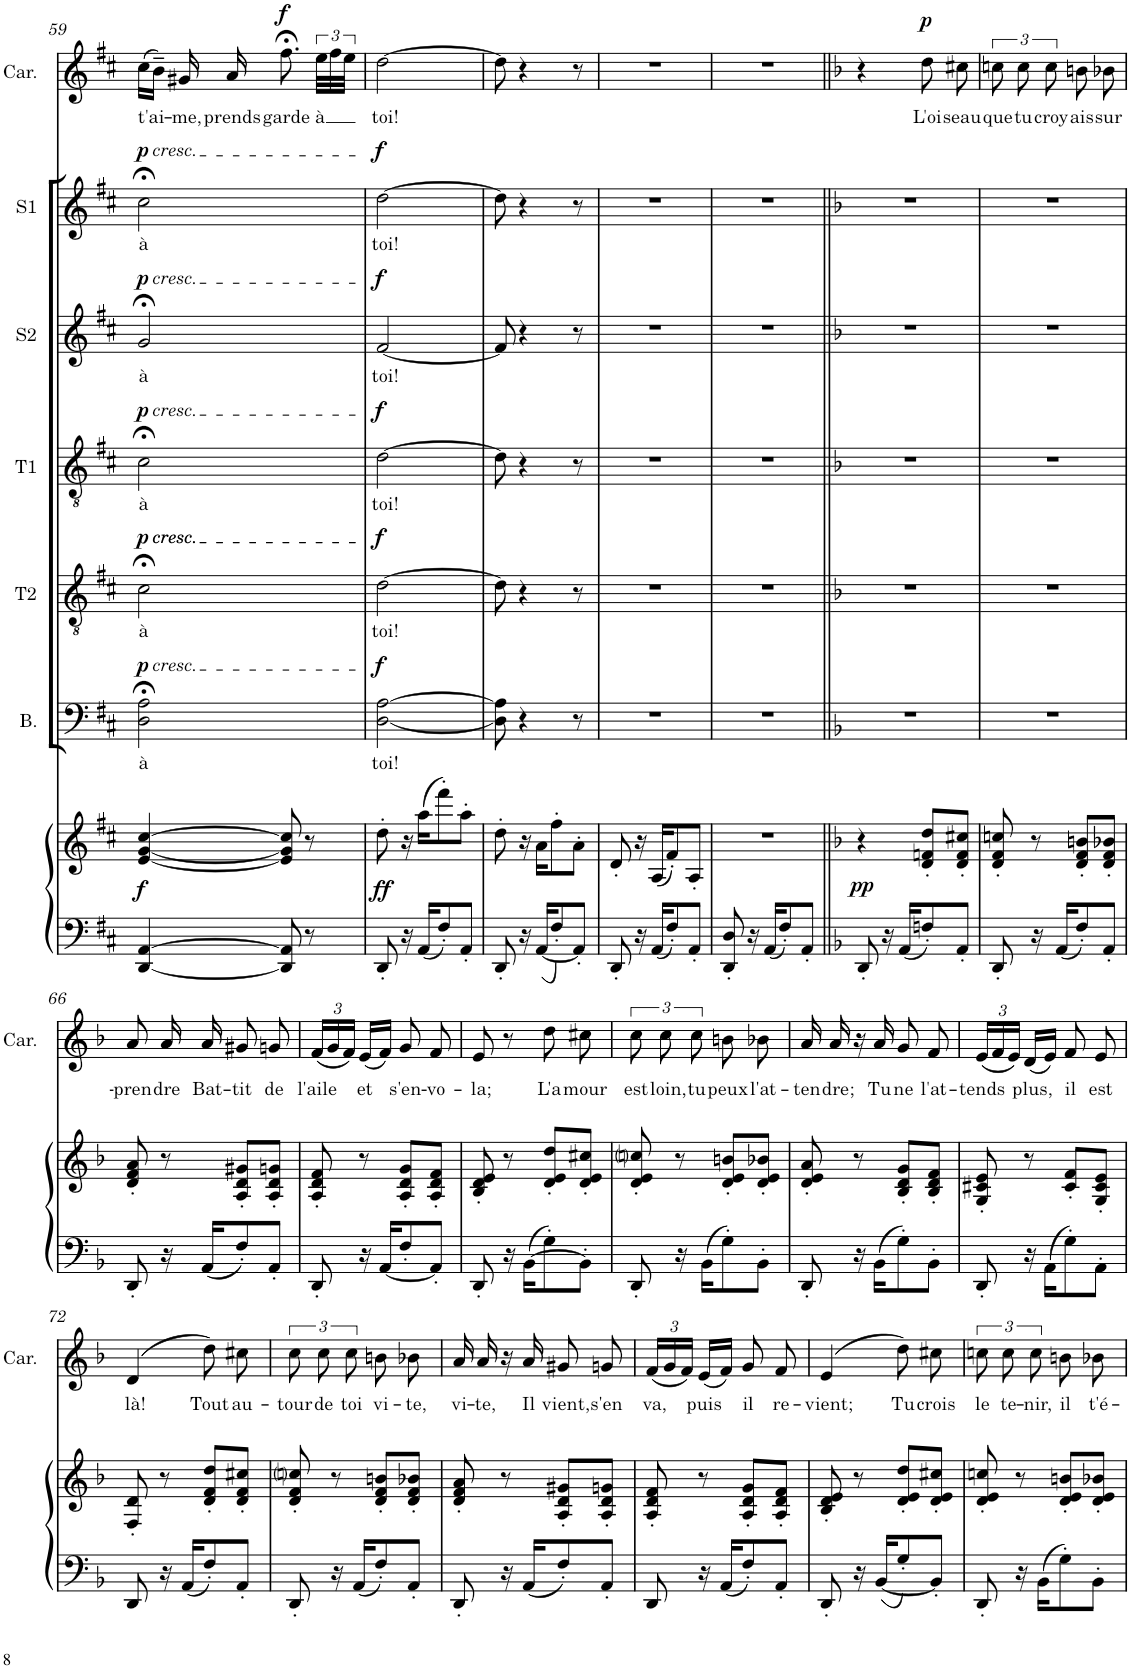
**kern	**kern	**dynam	**kern	**text	**dynam	**kern	**text	**dynam	**kern	**text	**dynam	**kern	**text	**dynam	**kern	**text	**dynam	**kern	**text	**dynam
*part7	*part7	*part7	*part6	*part6	*part6	*part5	*part5	*part5	*part4	*part4	*part4	*part3	*part3	*part3	*part2	*part2	*part2	*part1	*part1	*part1
*staff8	*staff7	*staff7/8	*staff6	*staff6	*staff6	*staff5	*staff5	*staff5	*staff4	*staff4	*staff4	*staff3	*staff3	*staff3	*staff2	*staff2	*staff2	*staff1	*staff1	*staff1
*I"Midi_1	*	*	*I"Basse	*	*	*I"Ténor 2	*	*	*I"Ténor 1	*	*	*I"Soprano 2	*	*	*I"Soprano 1	*	*	*I"Carmen	*	*
*	*	*	*I'B.	*	*	*I'T2	*	*	*I'T1	*	*	*I'S2	*	*	*I'S1	*	*	*I'Car.	*	*
!!LO:PB:g=z
*clefF4	*clefG2	*	*clefF4	*	*	*clefGv2	*	*	*clefGv2	*	*	*clefG2	*	*	*clefG2	*	*	*clefG2	*	*
*k[f#c#]	*k[f#c#]	*	*k[f#c#]	*	*	*k[f#c#]	*	*	*k[f#c#]	*	*	*k[f#c#]	*	*	*k[f#c#]	*	*	*k[f#c#]	*	*
*M2/4	*M2/4	*	*M2/4	*	*	*M2/4	*	*	*M2/4	*	*	*M2/4	*	*	*M2/4	*	*	*M2/4	*	*
=59	=59	=59	=59	=59	=59	=59	=59	=59	=59	=59	=59	=59	=59	=59	=59	=59	=59	=59	=59	=59
!	!	!	!	!	!	!	!	!	!	!	!	!	!	!	!LO:TX:a:i:t=cresc.	!	!	!	!	!
!	!	!	!	!	!	!	!	!	!	!	!	!LO:TX:a:i:t=cresc.	!	!	!	!	!	!	!	!
!	!	!	!	!	!	!	!	!	!LO:TX:a:i:t=cresc.	!	!	!	!	!	!	!	!	!	!	!
!	!	!	!	!	!	!LO:TX:a:i:t=cresc.	!	!	!	!	!	!	!	!	!	!	!	!	!	!
!	!	!	!	!	!	!LO:TX:a:i:t=cresc.	!	!	!	!	!	!	!	!	!	!	!	!	!	!
!	!	!	!LO:TX:a:i:t=cresc.	!	!	!	!	!	!	!	!	!	!	!	!	!	!	!	!	!
!	!	!LO:DY:a=2	!	!LO:LY:b	!LO:DY:a	!	!LO:LY:b	!LO:DY:a	!	!LO:LY:b	!LO:DY:a	!	!LO:LY:b	!LO:DY:a	!	!LO:LY:b	!LO:DY:a	!	!LO:LY:b	!
[4DD/ [4AA/	[4e/ [4g/ [4cc#/	f	2D\;< 2A\;<	à	p	2c#;<\	à	p	2c#;<\	à	p	2g;</	à	p	2cc#;<\	à	p	(16cc#\LL	t'ai-	.
.	.	.	.	.	.	.	.	.	.	.	.	.	.	.	.	.	.	16b~\JJ)	.	.
!	!	!	!	!	!	!	!	!	!	!	!	!	!	!	!	!	!	!	!LO:LY:b	!
.	.	.	.	.	.	.	.	.	.	.	.	.	.	.	.	.	.	16g#X/	-me,	.
!	!	!	!	!	!	!	!	!	!	!	!	!	!	!	!	!	!	!	!LO:LY:b	!
.	.	.	.	.	.	.	.	.	.	.	.	.	.	.	.	.	.	16a/	prends	.
!	!	!	!	!	!	!	!	!	!	!	!	!	!	!	!	!	!	!	!LO:LY:b	!LO:DY:a
8DD/] 8AA/]	8e/] 8g/] 8cc#/]	.	.	.	.	.	.	.	.	.	.	.	.	.	.	.	.	8.ff#;<\	garde	f
8r	8r	.	.	.	.	.	.	.	.	.	.	.	.	.	.	.	.	.	.	.
!	!	!	!	!	!	!	!	!	!	!	!	!	!	!	!	!	!	!	!LO:LY:b	!
.	.	.	.	.	.	.	.	.	.	.	.	.	.	.	.	.	.	48ee\LLL	à	.
.	.	.	.	.	.	.	.	.	.	.	.	.	.	.	.	.	.	48ff#\	.	.
.	.	.	.	.	.	.	.	.	.	.	.	.	.	.	.	.	.	48ee\JJJ	.	.
=60	=60	=60	=60	=60	=60	=60	=60	=60	=60	=60	=60	=60	=60	=60	=60	=60	=60	=60	=60	=60
!	!	!LO:DY:a=2	!	!LO:LY:b	!LO:DY:a	!	!LO:LY:b	!LO:DY:a	!	!LO:LY:b	!LO:DY:a	!	!LO:LY:b	!LO:DY:a	!	!LO:LY:b	!LO:DY:a	!	!LO:LY:b	!
8DD'/	8dd'\	ff	[2D\ [2A\	toi!	f	[2d\	toi!	f	[2d\	toi!	f	[2f#/	toi!	f	[2dd\	toi!	f	[2dd\	toi!	.
16r	16r	.	.	.	.	.	.	.	.	.	.	.	.	.	.	.	.	.	.	.
16AA/KL	(16aa\KL	.	.	.	.	.	.	.	.	.	.	.	.	.	.	.	.	.	.	.
8F#'/	8fff#'\)	.	.	.	.	.	.	.	.	.	.	.	.	.	.	.	.	.	.	.
8AA'/J	8aa'\J	.	.	.	.	.	.	.	.	.	.	.	.	.	.	.	.	.	.	.
=61	=61	=61	=61	=61	=61	=61	=61	=61	=61	=61	=61	=61	=61	=61	=61	=61	=61	=61	=61	=61
8DD'/	8dd'\	.	8D\] 8A\]	.	.	8d\]	.	.	8d\]	.	.	8f#/]	.	.	8dd\]	.	.	8dd\]	.	.
16r	16r	.	4r	.	.	4r	.	.	4r	.	.	4r	.	.	4r	.	.	4r	.	.
[16AA/KL	16a\KL	.	.	.	.	.	.	.	.	.	.	.	.	.	.	.	.	.	.	.
8F#'/	8ff#'\	.	.	.	.	.	.	.	.	.	.	.	.	.	.	.	.	.	.	.
8AA'/J]	8a'\J	.	8r	.	.	8r	.	.	8r	.	.	8r	.	.	8r	.	.	8r	.	.
=62	=62	=62	=62	=62	=62	=62	=62	=62	=62	=62	=62	=62	=62	=62	=62	=62	=62	=62	=62	=62
8DD'/	8d'/	.	2r	.	.	2r	.	.	2r	.	.	2r	.	.	2r	.	.	2r	.	.
16r	16r	.	.	.	.	.	.	.	.	.	.	.	.	.	.	.	.	.	.	.
16AA/KL	(16A/KL	.	.	.	.	.	.	.	.	.	.	.	.	.	.	.	.	.	.	.
8F#'/	8f#'/)	.	.	.	.	.	.	.	.	.	.	.	.	.	.	.	.	.	.	.
8AA'/J	8A'/J	.	.	.	.	.	.	.	.	.	.	.	.	.	.	.	.	.	.	.
=63	=63	=63	=63	=63	=63	=63	=63	=63	=63	=63	=63	=63	=63	=63	=63	=63	=63	=63	=63	=63
8DD/' 8D/'	2r	.	2r	.	.	2r	.	.	2r	.	.	2r	.	.	2r	.	.	2r	.	.
16r	.	.	.	.	.	.	.	.	.	.	.	.	.	.	.	.	.	.	.	.
16AA/KL	.	.	.	.	.	.	.	.	.	.	.	.	.	.	.	.	.	.	.	.
8F#'/	.	.	.	.	.	.	.	.	.	.	.	.	.	.	.	.	.	.	.	.
8AA'/J	.	.	.	.	.	.	.	.	.	.	.	.	.	.	.	.	.	.	.	.
=64||	=64||	=64||	=64||	=64||	=64||	=64||	=64||	=64||	=64||	=64||	=64||	=64||	=64||	=64||	=64||	=64||	=64||	=64||	=64||	=64||
*k[b-]	*k[b-]	*	*k[b-]	*	*	*k[b-]	*	*	*k[b-]	*	*	*k[b-]	*	*	*k[b-]	*	*	*k[b-]	*	*
!	!	!LO:DY:b	!	!	!	!	!	!	!	!	!	!	!	!	!	!	!	!	!	!
8DD'/	4r	pp	2r	.	.	2r	.	.	2r	.	.	2r	.	.	2r	.	.	4r	.	.
16r	.	.	.	.	.	.	.	.	.	.	.	.	.	.	.	.	.	.	.	.
16AA/KL	.	.	.	.	.	.	.	.	.	.	.	.	.	.	.	.	.	.	.	.
!	!	!	!	!	!	!	!	!	!	!	!	!	!	!	!	!	!	!	!LO:LY:b	!LO:DY:a
8Fn'/	8d/' 8fn/' 8dd/'L	.	.	.	.	.	.	.	.	.	.	.	.	.	.	.	.	8dd\	L'oi-	p
!	!	!	!	!	!	!	!	!	!	!	!	!	!	!	!	!	!	!	!LO:LY:b	!
8AA'/J	8d/' 8f/' 8cc#X/'J	.	.	.	.	.	.	.	.	.	.	.	.	.	.	.	.	8cc#X\	-seau	.
=65	=65	=65	=65	=65	=65	=65	=65	=65	=65	=65	=65	=65	=65	=65	=65	=65	=65	=65	=65	=65
!	!	!	!	!	!	!	!	!	!	!	!	!	!	!	!	!	!	!	!LO:LY:b	!
8DD'/	8d/' 8f/' 8ccn/'	.	2r	.	.	2r	.	.	2r	.	.	2r	.	.	2r	.	.	12ccn\	que	.
!	!	!	!	!	!	!	!	!	!	!	!	!	!	!	!	!	!	!	!LO:LY:b	!
.	.	.	.	.	.	.	.	.	.	.	.	.	.	.	.	.	.	12cc\	tu	.
16r	8r	.	.	.	.	.	.	.	.	.	.	.	.	.	.	.	.	.	.	.
!	!	!	!	!	!	!	!	!	!	!	!	!	!	!	!	!	!	!	!LO:LY:b	!
.	.	.	.	.	.	.	.	.	.	.	.	.	.	.	.	.	.	12cc\	croy-	.
16AA/KL	.	.	.	.	.	.	.	.	.	.	.	.	.	.	.	.	.	.	.	.
!	!	!	!	!	!	!	!	!	!	!	!	!	!	!	!	!	!	!	!LO:LY:b	!
8F'/	8d/' 8f/' 8bn/'L	.	.	.	.	.	.	.	.	.	.	.	.	.	.	.	.	8bn\	-ais	.
!	!	!	!	!	!	!	!	!	!	!	!	!	!	!	!	!	!	!	!LO:LY:b	!
8AA'/J	8d/' 8f/' 8b-X/'J	.	.	.	.	.	.	.	.	.	.	.	.	.	.	.	.	8b-X\	sur-	.
!!LO:LB:g=z
=66	=66	=66	=66	=66	=66	=66	=66	=66	=66	=66	=66	=66	=66	=66	=66	=66	=66	=66	=66	=66
!	!	!	!	!	!	!	!	!	!	!	!	!	!	!	!	!	!	!	!LO:LY:b	!
8DD'/	8d/' 8f/' 8a/'	.	2r	.	.	2r	.	.	2r	.	.	2r	.	.	2r	.	.	8a/	-pren-	.
!	!	!	!	!	!	!	!	!	!	!	!	!	!	!	!	!	!	!	!LO:LY:b	!
16r	8r	.	.	.	.	.	.	.	.	.	.	.	.	.	.	.	.	16a/	-dre	.
!	!	!	!	!	!	!	!	!	!	!	!	!	!	!	!	!	!	!	!LO:LY:b	!
16AA/KL	.	.	.	.	.	.	.	.	.	.	.	.	.	.	.	.	.	16a/	Bat-	.
!	!	!	!	!	!	!	!	!	!	!	!	!	!	!	!	!	!	!	!LO:LY:b	!
8F'/	8A/' 8d/' 8g#X/'L	.	.	.	.	.	.	.	.	.	.	.	.	.	.	.	.	8g#X/	-tit	.
!	!	!	!	!	!	!	!	!	!	!	!	!	!	!	!	!	!	!	!LO:LY:b	!
8AA'/J	8A/' 8d/' 8gn/'J	.	.	.	.	.	.	.	.	.	.	.	.	.	.	.	.	8gn/	de	.
=67	=67	=67	=67	=67	=67	=67	=67	=67	=67	=67	=67	=67	=67	=67	=67	=67	=67	=67	=67	=67
*	*	*	*	*	*	*	*	*	*	*	*	*	*	*	*	*	*	*Xbrackettup	*	*
!	!	!	!	!	!	!	!	!	!	!	!	!	!	!	!	!	!	!	!LO:LY:b	!
8DD'/	8A/' 8d/' 8f/'	.	2r	.	.	2r	.	.	2r	.	.	2r	.	.	2r	.	.	(<24f/LL	l'aile	.
.	.	.	.	.	.	.	.	.	.	.	.	.	.	.	.	.	.	24g/	.	.
.	.	.	.	.	.	.	.	.	.	.	.	.	.	.	.	.	.	24f/JJ)	.	.
!	!	!	!	!	!	!	!	!	!	!	!	!	!	!	!	!	!	!	!LO:LY:b	!
16r	8r	.	.	.	.	.	.	.	.	.	.	.	.	.	.	.	.	(<16e/LL	et	.
[16AA/KL	.	.	.	.	.	.	.	.	.	.	.	.	.	.	.	.	.	16f/JJ)	.	.
!	!	!	!	!	!	!	!	!	!	!	!	!	!	!	!	!	!	!	!LO:LY:b	!
8F'/	8A/' 8d/' 8g/'L	.	.	.	.	.	.	.	.	.	.	.	.	.	.	.	.	8g/	s'en-	.
!	!	!	!	!	!	!	!	!	!	!	!	!	!	!	!	!	!	!	!LO:LY:b	!
8AA'/J]	8A/' 8d/' 8f/'J	.	.	.	.	.	.	.	.	.	.	.	.	.	.	.	.	8f/	-vo-	.
=68	=68	=68	=68	=68	=68	=68	=68	=68	=68	=68	=68	=68	=68	=68	=68	=68	=68	=68	=68	=68
!	!	!	!	!	!	!	!	!	!	!	!	!	!	!	!	!	!	!	!LO:LY:b	!
8DD'/	8B-/' 8d/' 8e/'	.	2r	.	.	2r	.	.	2r	.	.	2r	.	.	2r	.	.	8e/	-la;	.
16r	8r	.	.	.	.	.	.	.	.	.	.	.	.	.	.	.	.	8r	.	.
[16BB-\KL	.	.	.	.	.	.	.	.	.	.	.	.	.	.	.	.	.	.	.	.
!	!	!	!	!	!	!	!	!	!	!	!	!	!	!	!	!	!	!	!LO:LY:b	!
8G'\	8d/' 8e/' 8dd/'L	.	.	.	.	.	.	.	.	.	.	.	.	.	.	.	.	8dd\	L'a-	.
!	!	!	!	!	!	!	!	!	!	!	!	!	!	!	!	!	!	!	!LO:LY:b	!
8BB-'\J]	8d/' 8e/' 8cc#X/'J	.	.	.	.	.	.	.	.	.	.	.	.	.	.	.	.	8cc#X\	-mour	.
=69	=69	=69	=69	=69	=69	=69	=69	=69	=69	=69	=69	=69	=69	=69	=69	=69	=69	=69	=69	=69
*	*	*	*	*	*	*	*	*	*	*	*	*	*	*	*	*	*	*brackettup	*	*
!	!	!	!	!	!	!	!	!	!	!	!	!	!	!	!	!	!	!	!LO:LY:b	!
8DD'/	8d/' 8e/' 8ccni/'	.	2r	.	.	2r	.	.	2r	.	.	2r	.	.	2r	.	.	12cc\	est	.
!	!	!	!	!	!	!	!	!	!	!	!	!	!	!	!	!	!	!	!LO:LY:b	!
.	.	.	.	.	.	.	.	.	.	.	.	.	.	.	.	.	.	12cc\	loin,	.
16r	8r	.	.	.	.	.	.	.	.	.	.	.	.	.	.	.	.	.	.	.
!	!	!	!	!	!	!	!	!	!	!	!	!	!	!	!	!	!	!	!LO:LY:b	!
.	.	.	.	.	.	.	.	.	.	.	.	.	.	.	.	.	.	12cc\	tu	.
16BB-\KL	.	.	.	.	.	.	.	.	.	.	.	.	.	.	.	.	.	.	.	.
!	!	!	!	!	!	!	!	!	!	!	!	!	!	!	!	!	!	!	!LO:LY:b	!
8G'\	8d/' 8e/' 8bn/'L	.	.	.	.	.	.	.	.	.	.	.	.	.	.	.	.	8bn\	peux	.
!	!	!	!	!	!	!	!	!	!	!	!	!	!	!	!	!	!	!	!LO:LY:b	!
8BB-'\J	8d/' 8e/' 8b-X/'J	.	.	.	.	.	.	.	.	.	.	.	.	.	.	.	.	8b-X\	l'at-	.
=70	=70	=70	=70	=70	=70	=70	=70	=70	=70	=70	=70	=70	=70	=70	=70	=70	=70	=70	=70	=70
!	!	!	!	!	!	!	!	!	!	!	!	!	!	!	!	!	!	!	!LO:LY:b	!
8DD'/	8d/' 8e/' 8a/'	.	2r	.	.	2r	.	.	2r	.	.	2r	.	.	2r	.	.	16a/	-ten-	.
!	!	!	!	!	!	!	!	!	!	!	!	!	!	!	!	!	!	!	!LO:LY:b	!
.	.	.	.	.	.	.	.	.	.	.	.	.	.	.	.	.	.	16a/	-dre;	.
16r	8r	.	.	.	.	.	.	.	.	.	.	.	.	.	.	.	.	16r	.	.
!	!	!	!	!	!	!	!	!	!	!	!	!	!	!	!	!	!	!	!LO:LY:b	!
16BB-\KL	.	.	.	.	.	.	.	.	.	.	.	.	.	.	.	.	.	16a/	Tu	.
!	!	!	!	!	!	!	!	!	!	!	!	!	!	!	!	!	!	!	!LO:LY:b	!
8G'\	8B-/' 8d/' 8g/'L	.	.	.	.	.	.	.	.	.	.	.	.	.	.	.	.	8g/	ne	.
!	!	!	!	!	!	!	!	!	!	!	!	!	!	!	!	!	!	!	!LO:LY:b	!
8BB-'\J	8B-/' 8d/' 8f/'J	.	.	.	.	.	.	.	.	.	.	.	.	.	.	.	.	8f/	l'at-	.
=71	=71	=71	=71	=71	=71	=71	=71	=71	=71	=71	=71	=71	=71	=71	=71	=71	=71	=71	=71	=71
*	*	*	*	*	*	*	*	*	*	*	*	*	*	*	*	*	*	*Xbrackettup	*	*
!	!	!	!	!	!	!	!	!	!	!	!	!	!	!	!	!	!	!	!LO:LY:b	!
8DD'/	8G/' 8c#X/' 8e/'	.	2r	.	.	2r	.	.	2r	.	.	2r	.	.	2r	.	.	(<24e/LL	-tends	.
.	.	.	.	.	.	.	.	.	.	.	.	.	.	.	.	.	.	24f/	.	.
.	.	.	.	.	.	.	.	.	.	.	.	.	.	.	.	.	.	24e/JJ)	.	.
!	!	!	!	!	!	!	!	!	!	!	!	!	!	!	!	!	!	!	!LO:LY:b	!
16r	8r	.	.	.	.	.	.	.	.	.	.	.	.	.	.	.	.	(16d/LL	plus,	.
16AA\KL	.	.	.	.	.	.	.	.	.	.	.	.	.	.	.	.	.	16e/JJ)	.	.
!	!	!	!	!	!	!	!	!	!	!	!	!	!	!	!	!	!	!	!LO:LY:b	!
8G'\	8c#/' 8f/'L	.	.	.	.	.	.	.	.	.	.	.	.	.	.	.	.	8f/	il	.
!	!	!	!	!	!	!	!	!	!	!	!	!	!	!	!	!	!	!	!LO:LY:b	!
8AA'\J	8G/' 8c#/' 8e/'J	.	.	.	.	.	.	.	.	.	.	.	.	.	.	.	.	8e/	est	.
!!LO:LB:g=z
=72	=72	=72	=72	=72	=72	=72	=72	=72	=72	=72	=72	=72	=72	=72	=72	=72	=72	=72	=72	=72
!	!	!	!	!	!	!	!	!	!	!	!	!	!	!	!	!	!	!	!LO:LY:b	!
8DD/	8F/' 8d/'	.	2r	.	.	2r	.	.	2r	.	.	2r	.	.	2r	.	.	(>4d/	là!	.
16r	8r	.	.	.	.	.	.	.	.	.	.	.	.	.	.	.	.	.	.	.
16AA/KL	.	.	.	.	.	.	.	.	.	.	.	.	.	.	.	.	.	.	.	.
!	!	!	!	!	!	!	!	!	!	!	!	!	!	!	!	!	!	!	!LO:LY:b	!
8F'/	8d/' 8f/' 8dd/'L	.	.	.	.	.	.	.	.	.	.	.	.	.	.	.	.	8dd\)	Tout	.
!	!	!	!	!	!	!	!	!	!	!	!	!	!	!	!	!	!	!	!LO:LY:b	!
8AA'/J	8d/' 8f/' 8cc#X/'J	.	.	.	.	.	.	.	.	.	.	.	.	.	.	.	.	8cc#X\	au-	.
=73	=73	=73	=73	=73	=73	=73	=73	=73	=73	=73	=73	=73	=73	=73	=73	=73	=73	=73	=73	=73
*	*	*	*	*	*	*	*	*	*	*	*	*	*	*	*	*	*	*brackettup	*	*
!	!	!	!	!	!	!	!	!	!	!	!	!	!	!	!	!	!	!	!LO:LY:b	!
8DD'/	8d/' 8f/' 8ccni/'	.	2r	.	.	2r	.	.	2r	.	.	2r	.	.	2r	.	.	12cc\	-tour	.
!	!	!	!	!	!	!	!	!	!	!	!	!	!	!	!	!	!	!	!LO:LY:b	!
.	.	.	.	.	.	.	.	.	.	.	.	.	.	.	.	.	.	12cc\	de	.
16r	8r	.	.	.	.	.	.	.	.	.	.	.	.	.	.	.	.	.	.	.
!	!	!	!	!	!	!	!	!	!	!	!	!	!	!	!	!	!	!	!LO:LY:b	!
.	.	.	.	.	.	.	.	.	.	.	.	.	.	.	.	.	.	12cc\	toi	.
16AA/KL	.	.	.	.	.	.	.	.	.	.	.	.	.	.	.	.	.	.	.	.
!	!	!	!	!	!	!	!	!	!	!	!	!	!	!	!	!	!	!	!LO:LY:b	!
8F'/	8d/' 8f/' 8bn/'L	.	.	.	.	.	.	.	.	.	.	.	.	.	.	.	.	8bn\	vi-	.
!	!	!	!	!	!	!	!	!	!	!	!	!	!	!	!	!	!	!	!LO:LY:b	!
8AA'/J	8d/' 8f/' 8b-X/'J	.	.	.	.	.	.	.	.	.	.	.	.	.	.	.	.	8b-X\	-te,	.
=74	=74	=74	=74	=74	=74	=74	=74	=74	=74	=74	=74	=74	=74	=74	=74	=74	=74	=74	=74	=74
!	!	!	!	!	!	!	!	!	!	!	!	!	!	!	!	!	!	!	!LO:LY:b	!
8DD'/	8d/' 8f/' 8a/'	.	2r	.	.	2r	.	.	2r	.	.	2r	.	.	2r	.	.	16a/	vi-	.
!	!	!	!	!	!	!	!	!	!	!	!	!	!	!	!	!	!	!	!LO:LY:b	!
.	.	.	.	.	.	.	.	.	.	.	.	.	.	.	.	.	.	16a/	-te,	.
16r	8r	.	.	.	.	.	.	.	.	.	.	.	.	.	.	.	.	16r	.	.
!	!	!	!	!	!	!	!	!	!	!	!	!	!	!	!	!	!	!	!LO:LY:b	!
16AA/KL	.	.	.	.	.	.	.	.	.	.	.	.	.	.	.	.	.	16a/	Il	.
!	!	!	!	!	!	!	!	!	!	!	!	!	!	!	!	!	!	!	!LO:LY:b	!
8F'/	8A/' 8d/' 8g#X/'L	.	.	.	.	.	.	.	.	.	.	.	.	.	.	.	.	8g#X/	vient,	.
!	!	!	!	!	!	!	!	!	!	!	!	!	!	!	!	!	!	!	!LO:LY:b	!
8AA'/J	8A/' 8d/' 8gn/'J	.	.	.	.	.	.	.	.	.	.	.	.	.	.	.	.	8gn/	s'en	.
=75	=75	=75	=75	=75	=75	=75	=75	=75	=75	=75	=75	=75	=75	=75	=75	=75	=75	=75	=75	=75
*	*	*	*	*	*	*	*	*	*	*	*	*	*	*	*	*	*	*Xbrackettup	*	*
!	!	!	!	!	!	!	!	!	!	!	!	!	!	!	!	!	!	!	!LO:LY:b	!
8DD/	8A/' 8d/' 8f/'	.	2r	.	.	2r	.	.	2r	.	.	2r	.	.	2r	.	.	(<24f/LL	va,	.
.	.	.	.	.	.	.	.	.	.	.	.	.	.	.	.	.	.	24g/	.	.
.	.	.	.	.	.	.	.	.	.	.	.	.	.	.	.	.	.	24f/JJ)	.	.
!	!	!	!	!	!	!	!	!	!	!	!	!	!	!	!	!	!	!	!LO:LY:b	!
16r	8r	.	.	.	.	.	.	.	.	.	.	.	.	.	.	.	.	(<16e/LL	puis	.
16AA/KL	.	.	.	.	.	.	.	.	.	.	.	.	.	.	.	.	.	16f/JJ)	.	.
!	!	!	!	!	!	!	!	!	!	!	!	!	!	!	!	!	!	!	!LO:LY:b	!
8F'/	8A/' 8d/' 8g/'L	.	.	.	.	.	.	.	.	.	.	.	.	.	.	.	.	8g/	il	.
!	!	!	!	!	!	!	!	!	!	!	!	!	!	!	!	!	!	!	!LO:LY:b	!
8AA'/J	8A/' 8d/' 8f/'J	.	.	.	.	.	.	.	.	.	.	.	.	.	.	.	.	8f/	re-	.
=76	=76	=76	=76	=76	=76	=76	=76	=76	=76	=76	=76	=76	=76	=76	=76	=76	=76	=76	=76	=76
!	!	!	!	!	!	!	!	!	!	!	!	!	!	!	!	!	!	!	!LO:LY:b	!
8DD'/	8B-/' 8d/' 8e/'	.	2r	.	.	2r	.	.	2r	.	.	2r	.	.	2r	.	.	(>4e/	-vient;	.
16r	8r	.	.	.	.	.	.	.	.	.	.	.	.	.	.	.	.	.	.	.
[16BB-/KL	.	.	.	.	.	.	.	.	.	.	.	.	.	.	.	.	.	.	.	.
!	!	!	!	!	!	!	!	!	!	!	!	!	!	!	!	!	!	!	!LO:LY:b	!
8G'/	8d/' 8e/' 8dd/'L	.	.	.	.	.	.	.	.	.	.	.	.	.	.	.	.	8dd\)	Tu	.
!	!	!	!	!	!	!	!	!	!	!	!	!	!	!	!	!	!	!	!LO:LY:b	!
8BB-'/J]	8d/' 8e/' 8cc#X/'J	.	.	.	.	.	.	.	.	.	.	.	.	.	.	.	.	8cc#X\	crois	.
=77	=77	=77	=77	=77	=77	=77	=77	=77	=77	=77	=77	=77	=77	=77	=77	=77	=77	=77	=77	=77
*	*	*	*	*	*	*	*	*	*	*	*	*	*	*	*	*	*	*brackettup	*	*
!	!	!	!	!	!	!	!	!	!	!	!	!	!	!	!	!	!	!	!LO:LY:b	!
8DD'/	8d/' 8e/' 8ccn/'	.	2r	.	.	2r	.	.	2r	.	.	2r	.	.	2r	.	.	12ccn\	le	.
!	!	!	!	!	!	!	!	!	!	!	!	!	!	!	!	!	!	!	!LO:LY:b	!
.	.	.	.	.	.	.	.	.	.	.	.	.	.	.	.	.	.	12cc\	te-	.
16r	8r	.	.	.	.	.	.	.	.	.	.	.	.	.	.	.	.	.	.	.
!	!	!	!	!	!	!	!	!	!	!	!	!	!	!	!	!	!	!	!LO:LY:b	!
.	.	.	.	.	.	.	.	.	.	.	.	.	.	.	.	.	.	12cc\	-nir,	.
16BB-\KL	.	.	.	.	.	.	.	.	.	.	.	.	.	.	.	.	.	.	.	.
!	!	!	!	!	!	!	!	!	!	!	!	!	!	!	!	!	!	!	!LO:LY:b	!
8G'\	8d/' 8e/' 8bn/'L	.	.	.	.	.	.	.	.	.	.	.	.	.	.	.	.	8bn\	il	.
!	!	!	!	!	!	!	!	!	!	!	!	!	!	!	!	!	!	!	!LO:LY:b	!
8BB-'\J	8d/' 8e/' 8b-X/'J	.	.	.	.	.	.	.	.	.	.	.	.	.	.	.	.	8b-X\	t'é-	.
=	=	=	=	=	=	=	=	=	=	=	=	=	=	=	=	=	=	=	=	=
*-	*-	*-	*-	*-	*-	*-	*-	*-	*-	*-	*-	*-	*-	*-	*-	*-	*-	*-	*-	*-
